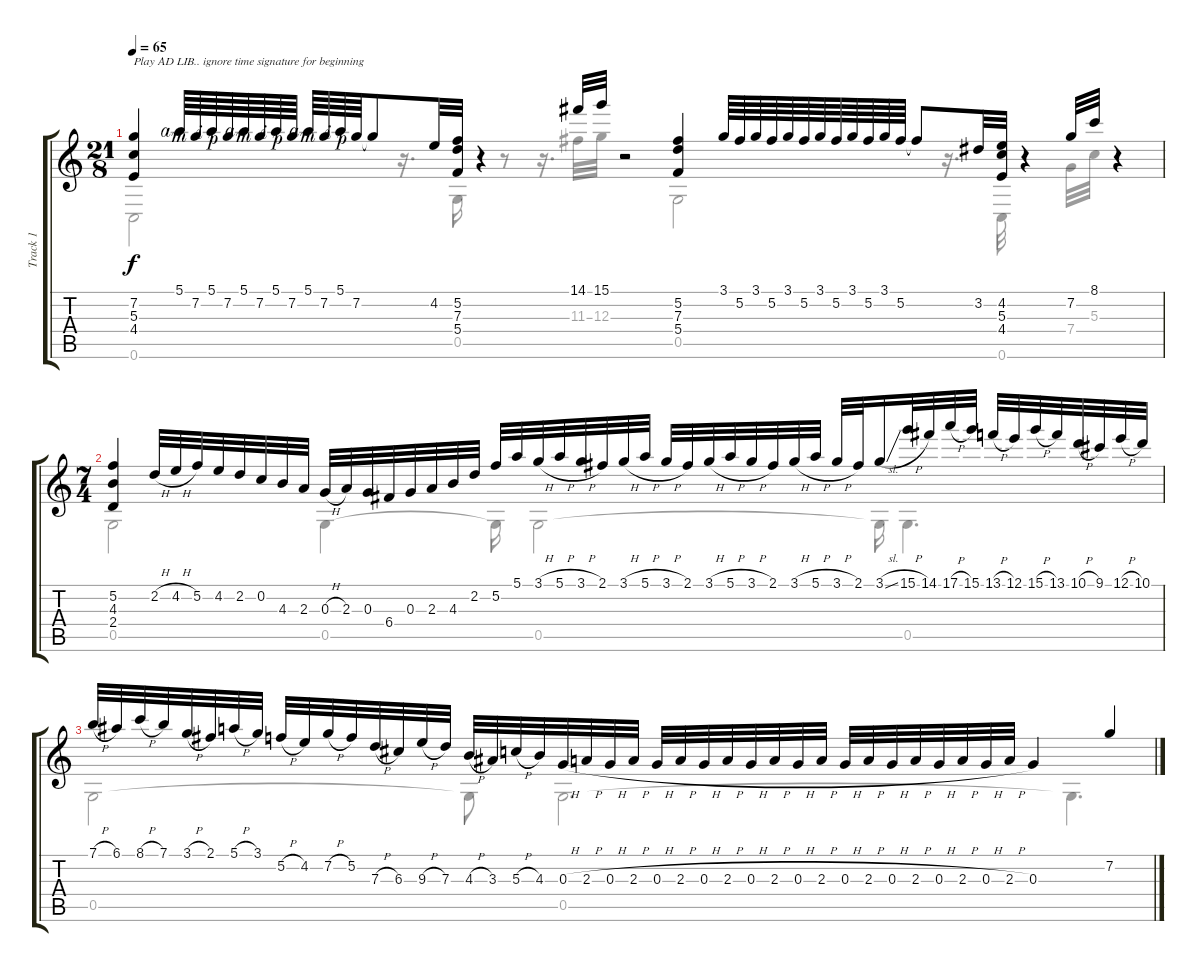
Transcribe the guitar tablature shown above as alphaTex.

\track ("Track 1" "Track 1") {instrument acousticguitarsteel}
\staff {score tabs}
\tuning (E4 C4 G3 C3 G2 C2) {hide}
\voice
\ts (21 8)
\tempo 65
\clef g2
\ks c
(7.2 5.3 4.4).4{txt "Play AD LIB.. ignore time signature for beginning" dy f instrument acousticguitarsteel} 5.1{rf 4}.64 7.2{rf 3}.64 5.1{rf 2}.64 7.2{rf 1}.64 5.1{rf 4}.64 7.2{rf 3}.64 5.1{rf 2}.64 7.2{rf 1}.64 5.1{rf 4}.64 7.2{rf 3}.64 5.1{rf 2}.64 7.2{rf 1}.64 7.2{t}.8 4.2.32 (5.2 7.3 5.4).32 r.4 14.1.32 15.1.32 r.2 (5.2 7.3 5.4).4 3.1.64 5.2.64 3.1.64 5.2.64 3.1.64 5.2.64 3.1.64 5.2.64 3.1.64 5.2.64 3.1.64 5.2.64 5.2{t}.8 3.2.32 (4.2 5.3 4.4).32 r.4 7.2.32 8.1.32 r.4 |
\ts (7 4)
(5.2 4.3 2.4).4 2.2{h}.32 4.2{h}.32 5.2.32 4.2.32 2.2.32 0.2.32 4.3.32 2.3.32 0.3{h}.32 2.3.32 0.3.32 6.4.32 0.3.32 2.3.32 4.3.32 2.2.32 5.2.32 5.1.32 3.1{h}.32 5.1{h}.32 3.1{h}.32 2.1.32 3.1{h}.32 5.1{h}.32 3.1{h}.32 2.1.32 3.1{h}.32 5.1{h}.32 3.1{h}.32 2.1.32 3.1{h}.32 5.1{h}.32 3.1{h}.32 2.1.32 3.1{sl}.16 15.1{h}.32 14.1.32 17.1{h}.32 15.1.32 13.1{h}.32 12.1.32 15.1{h}.32 13.1.32 10.1{h}.32 9.1.32 12.1{h}.32 10.1.32 |
7.1{h}.32 6.1.32 8.1{h}.32 7.1.32 3.1{h}.32 2.1.32 5.1{h}.32 3.1.32 5.2{h}.32 4.2.32 7.2{h}.32 5.2.32 7.3{h}.32 6.3.32 9.3{h}.32 7.3.32 4.3{h}.32 3.3.32 5.3{h}.32 4.3.32 0.3{h}.32 2.3{h}.32 0.3{h}.32 2.3{h}.32 0.3{h}.32 2.3{h}.32 0.3{h}.32 2.3{h}.32 0.3{h}.32 2.3{h}.32 0.3{h}.32 2.3{h}.32 0.3{h}.32 2.3{h}.32 0.3{h}.32 2.3{h}.32 0.3{h}.32 2.3{h}.32 0.3{h}.32 2.3{h}.32 0.3.4 7.2.4
\voice
\clef g2
\ottava regular
\simile none
\ks c
0.6.2{dy f} r.16{d} 0.5.16 r.8 r.16{d} 11.3.32 12.3.32 r.2 0.5.2 r.16{d} 0.6.32 r.4 7.4.32 5.3.32 r.4 |
0.5.2 0.5.4 0.5{t}.16 0.5.2 0.5{t}.16 0.5.4{d} |
0.5.2 0.5{t}.8 0.5.2{d} 0.5{t}.4{d}
